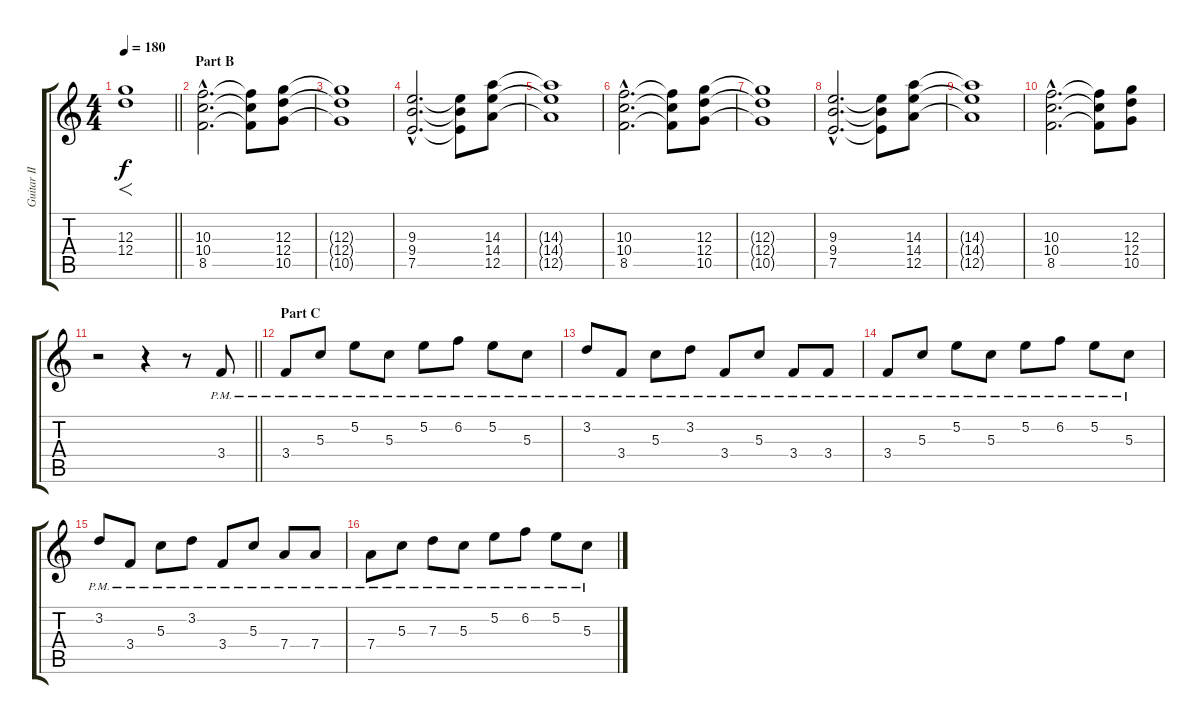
\track ("Guitar II (Daita)" "Guitar II ") {instrument distortionguitar}
\staff {score tabs}
\tuning (E4 B3 G3 D3 A2 E2) {hide}
\ts (4 4)
\tempo 180
\clef g2
\barLineRight lightlight
\ks c
(12.3 12.4).1{f dy f} |
\section ("" "Part B")
(10.3{hac} 10.4{hac} 8.5{hac}).2{d} (10.3{t} 10.4{t} 8.5{t}).8 (12.3 12.4 10.5).8 |
(12.3{t} 12.4{t} 10.5{t}).1 |
(9.3{hac} 9.4{hac} 7.5{hac}).2{d} (9.3{t} 9.4{t} 7.5{t}).8 (14.3 14.4 12.5).8 |
(14.3{t} 14.4{t} 12.5{t}).1 |
(10.3{hac} 10.4{hac} 8.5{hac}).2{d} (10.3{t} 10.4{t} 8.5{t}).8 (12.3 12.4 10.5).8 |
(12.3{t} 12.4{t} 10.5{t}).1 |
(9.3{hac} 9.4{hac} 7.5{hac}).2{d} (9.3{t} 9.4{t} 7.5{t}).8 (14.3 14.4 12.5).8 |
(14.3{t} 14.4{t} 12.5{t}).1 |
(10.3{hac} 10.4{hac} 8.5{hac}).2{d} (10.3{t} 10.4{t} 8.5{t}).8 (12.3 12.4 10.5).8 |
\barLineRight lightlight
r.2 r.4 r.8 3.4{pm}.8 |
\section ("" "Part C")
3.4{pm}.8 5.3{pm}.8 5.2{pm}.8 5.3{pm}.8 5.2{pm}.8 6.2{pm}.8 5.2{pm}.8 5.3{pm}.8 |
3.2{pm}.8 3.4{pm}.8 5.3{pm}.8 3.2{pm}.8 3.4{pm}.8 5.3{pm}.8 3.4{pm}.8 3.4{pm}.8 |
3.4{pm}.8 5.3{pm}.8 5.2{pm}.8 5.3{pm}.8 5.2{pm}.8 6.2{pm}.8 5.2{pm}.8 5.3{pm}.8 |
3.2{pm}.8 3.4{pm}.8 5.3{pm}.8 3.2{pm}.8 3.4{pm}.8 5.3{pm}.8 7.4{pm}.8 7.4{pm}.8 |
7.4{pm}.8 5.3{pm}.8 7.3{pm}.8 5.3{pm}.8 5.2{pm}.8 6.2{pm}.8 5.2{pm}.8 5.3{pm}.8
